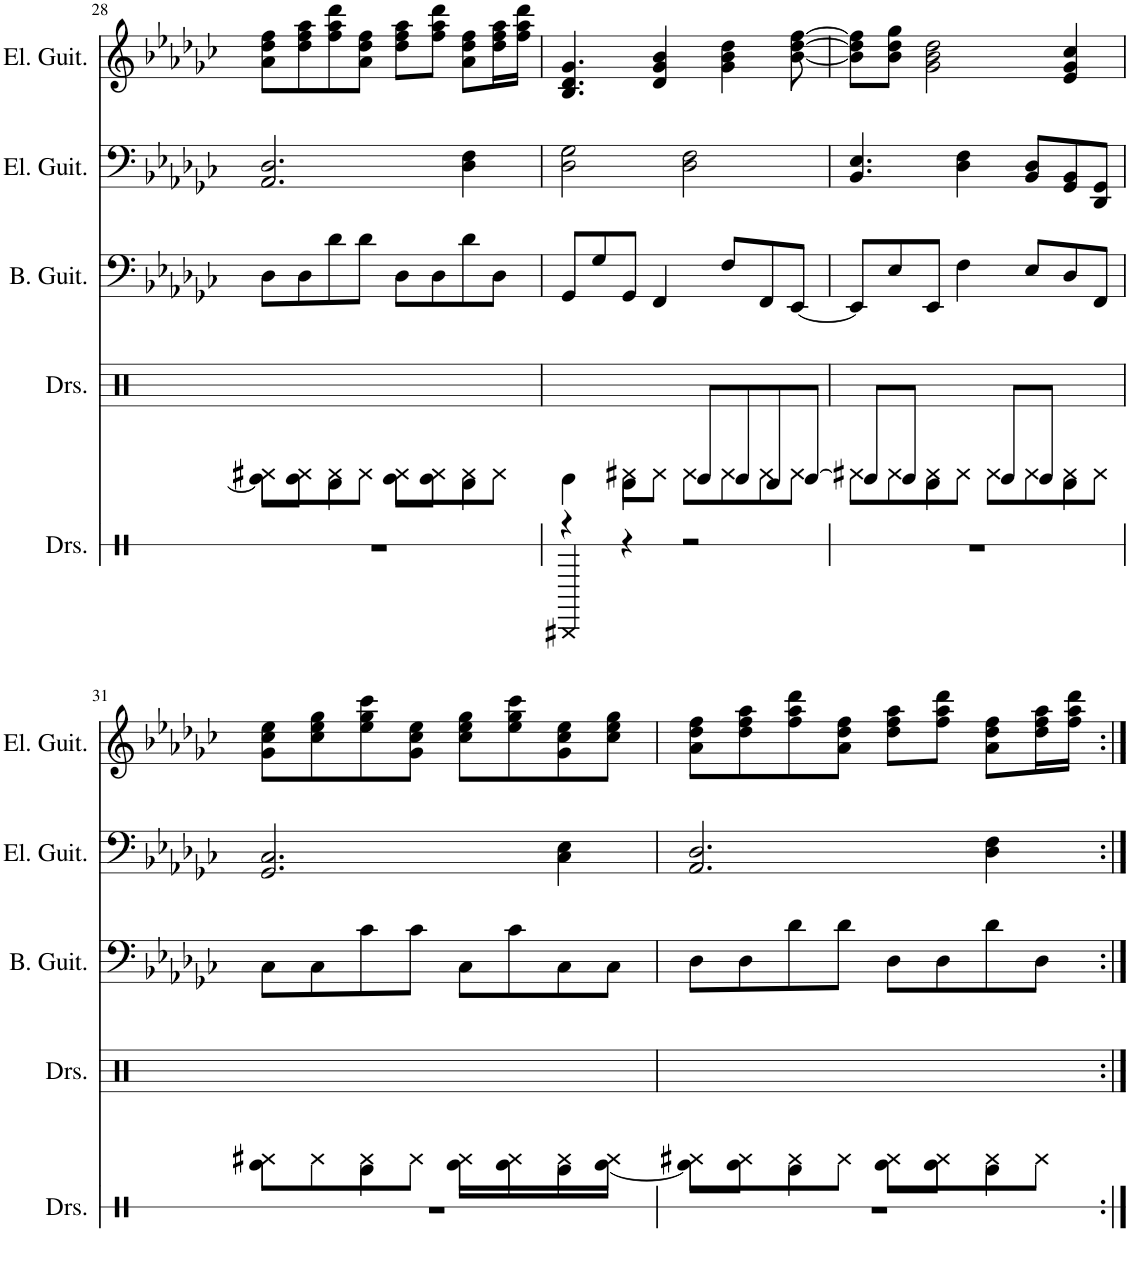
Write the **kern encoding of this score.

**kern	**kern	**kern	**kern	**kern
*part5	*part4	*part3	*part2	*part1
*staff5	*staff4	*staff3	*staff2	*staff1
*I"ドラムセット	*I"ドラムセット	*I"ベース	*I"エレキギター	*I"エレキギター
!!LO:PB:g=z
*clefX	*clefX	*clefF4	*clefF4	*clefG2
*	*	*Trd7c12	*	*
*k[]	*k[]	*k[b-e-a-d-g-c-]	*k[b-e-a-d-g-c-]	*k[b-e-a-d-g-c-]
*M4/4	*M4/4	*M4/4	*M4/4	*M4/4
=28	=28	=28	=28	=28
*	*^	*	*	*
1r	8EE\L]	8FF#X\L	8D-\L	2.AA-/ 2.D-/	8a-\ 8dd-\ 8ff\L
.	8EE\J	8FF\	8D-\	.	8dd-\ 8ff\ 8aa-\
.	4DD\	8FF\	8d-\	.	8ff\ 8aa-\ 8ddd-\
.	.	8FF\J	8d-\J	.	8a-\ 8dd-\ 8ff\J
.	8EE\L	8FF\L	8D-\L	.	8dd-\ 8ff\ 8aa-\L
.	8EE\J	8FF\	8D-\	.	8ff\ 8aa-\ 8ddd-\J
.	4DD\	8FF\	8d-\	4D-\ 4F\	8a-\ 8dd-\ 8ff\L
.	.	8FF\J	8D-\J	.	16dd-\ 16ff\ 16aa-\L
.	.	.	.	.	16ff\ 16aa-\ 16ddd-\JJ
=29	=29	=29	=29	=29	=29
4C#X/	4EE\	4r	8GG-/L	2D-\ 2G-\	4.B-/ 4.d-/ 4.g-/
.	.	.	8G-/	.	.
4r	4DD\	8FF#X\L	8GG-/J	.	.
.	.	8FF\J	4FF/	.	4d-/ 4g-/ 4b-/
2r	8EE/L	8FF\L	.	2D-\ 2F\	.
.	8EE/	8FF\	8F/L	.	4g-\ 4b-\ 4dd-\
.	8DD/	8FF\	8FF/	.	.
.	[8EE/J	8FF\J	[8EE-/J	.	[8b-\ [8dd-\ [8ff\
=30	=30	=30	=30	=30	=30
1r	8EE/L]	8FF#X\L	8EE-/L]	4.BB-/ 4.E-/	8b-\] 8dd-\] 8ff\]L
.	8EE/J	8FF\	8E-/	.	8b-\ 8dd-\ 8gg-\J
.	4DD\	8FF\	8EE-/J	.	2g-\ 2b-\ 2dd-\
.	.	8FF\J	4F\	4D-\ 4F\	.
.	8EE/L	8FF\L	.	.	.
.	8EE/J	8FF\	8E-/L	8BB-/ 8D-/L	.
.	4DD\	8FF\	8D-/	8GG-/ 8BB-/	4e-/ 4g-/ 4cc-/
.	.	8FF\J	8FF/J	8DD-/ 8GG-/J	.
!!LO:LB:g=z
=31	=31	=31	=31	=31	=31
1r	4EE\	8FF#X\L	8C-\L	2.GG-/ 2.C-/	8g-\ 8cc-\ 8ee-\L
.	.	8FF\	8C-\	.	8cc-\ 8ee-\ 8gg-\
.	4DD\	8FF\	8c-\	.	8ee-\ 8gg-\ 8ccc-\
.	.	8FF\J	8c-\J	.	8g-\ 8cc-\ 8ee-\J
.	8EE\L	8FF\L	8C-\L	.	8cc-\ 8ee-\ 8gg-\L
.	8EE\	8FF\	8c-\	.	8ee-\ 8gg-\ 8ccc-\
.	8DD\	8FF\	8C-\	4C-\ 4E-\	8g-\ 8cc-\ 8ee-\
.	[8EE\J	8FF\J	8C-\J	.	8cc-\ 8ee-\ 8gg-\J
=32	=32	=32	=32	=32	=32
1r	8EE\L]	8FF#X\L	8D-\L	2.AA-/ 2.D-/	8a-\ 8dd-\ 8ff\L
.	8EE\J	8FF\	8D-\	.	8dd-\ 8ff\ 8aa-\
.	4DD\	8FF\	8d-\	.	8ff\ 8aa-\ 8ddd-\
.	.	8FF\J	8d-\J	.	8a-\ 8dd-\ 8ff\J
.	8EE\L	8FF\L	8D-\L	.	8dd-\ 8ff\ 8aa-\L
.	8EE\J	8FF\	8D-\	.	8ff\ 8aa-\ 8ddd-\J
.	4DD\	8FF\	8d-\	4D-\ 4F\	8a-\ 8dd-\ 8ff\L
.	.	8FF\J	8D-\J	.	16dd-\ 16ff\ 16aa-\L
.	.	.	.	.	16ff\ 16aa-\ 16ddd-\JJ
*	*v	*v	*	*	*
=:|!	=:|!	=:|!	=:|!	=:|!
*-	*-	*-	*-	*-
